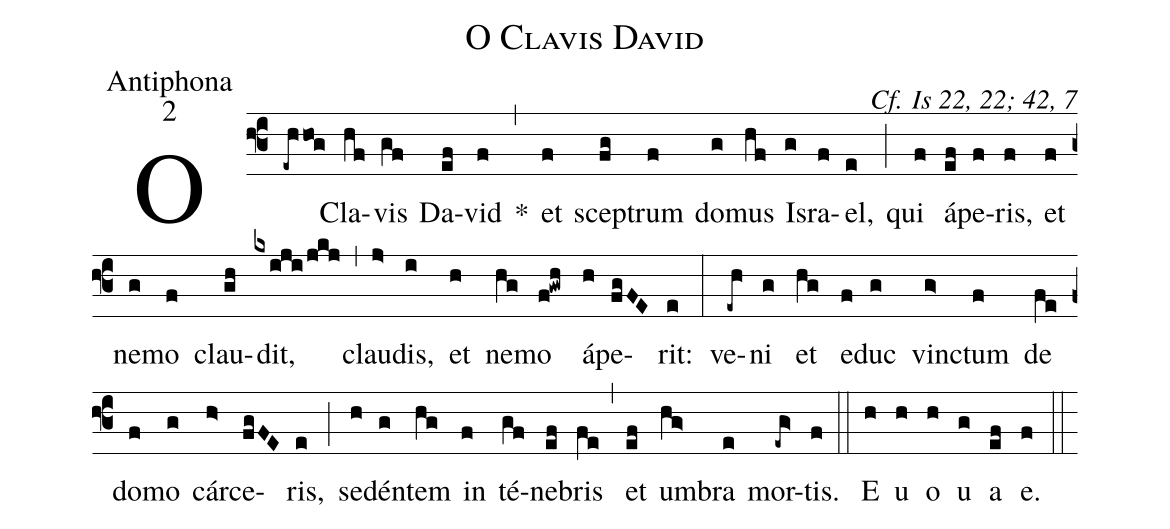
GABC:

name:O Clavis David;
office-part:Antiphona;
mode:2;
commentary:Cf. Is 22, 22; 42, 7;
%%
(f3) O(-eh!/hog) Cla(hf)vis(gf) Da(ef)vid(f) *(,) et(f) scep(fg)trum(f) do(g)mus(hf) Is(g)ra(f)el,(e) (;) qui(f) á(ef)pe(f)ris,(f) et(f) ne(g)mo(f) clau(gh)dit,(kxiji!/jkj) (,) clau(j>)dis,(i) et(h) ne(hg)mo(f!gwh) á(h)pe(fgFE)rit:(e) (:) ve(-eh)ni(g) et(hg) e(f)duc(g) vin(g>)ctum(f) de(fe) do(f)mo(g) cár(h>)ce(fgFE)ris,(e) (;) se(h)dén(g)tem(hg) in(f) té(gf)ne(ef)bris(fe) (,) et(ef) um(hg>)bra(e) mor(-eg>)tis.(f) (::) E(h) u(h) o(h) u(g) a(ef) e.(f) (::)
